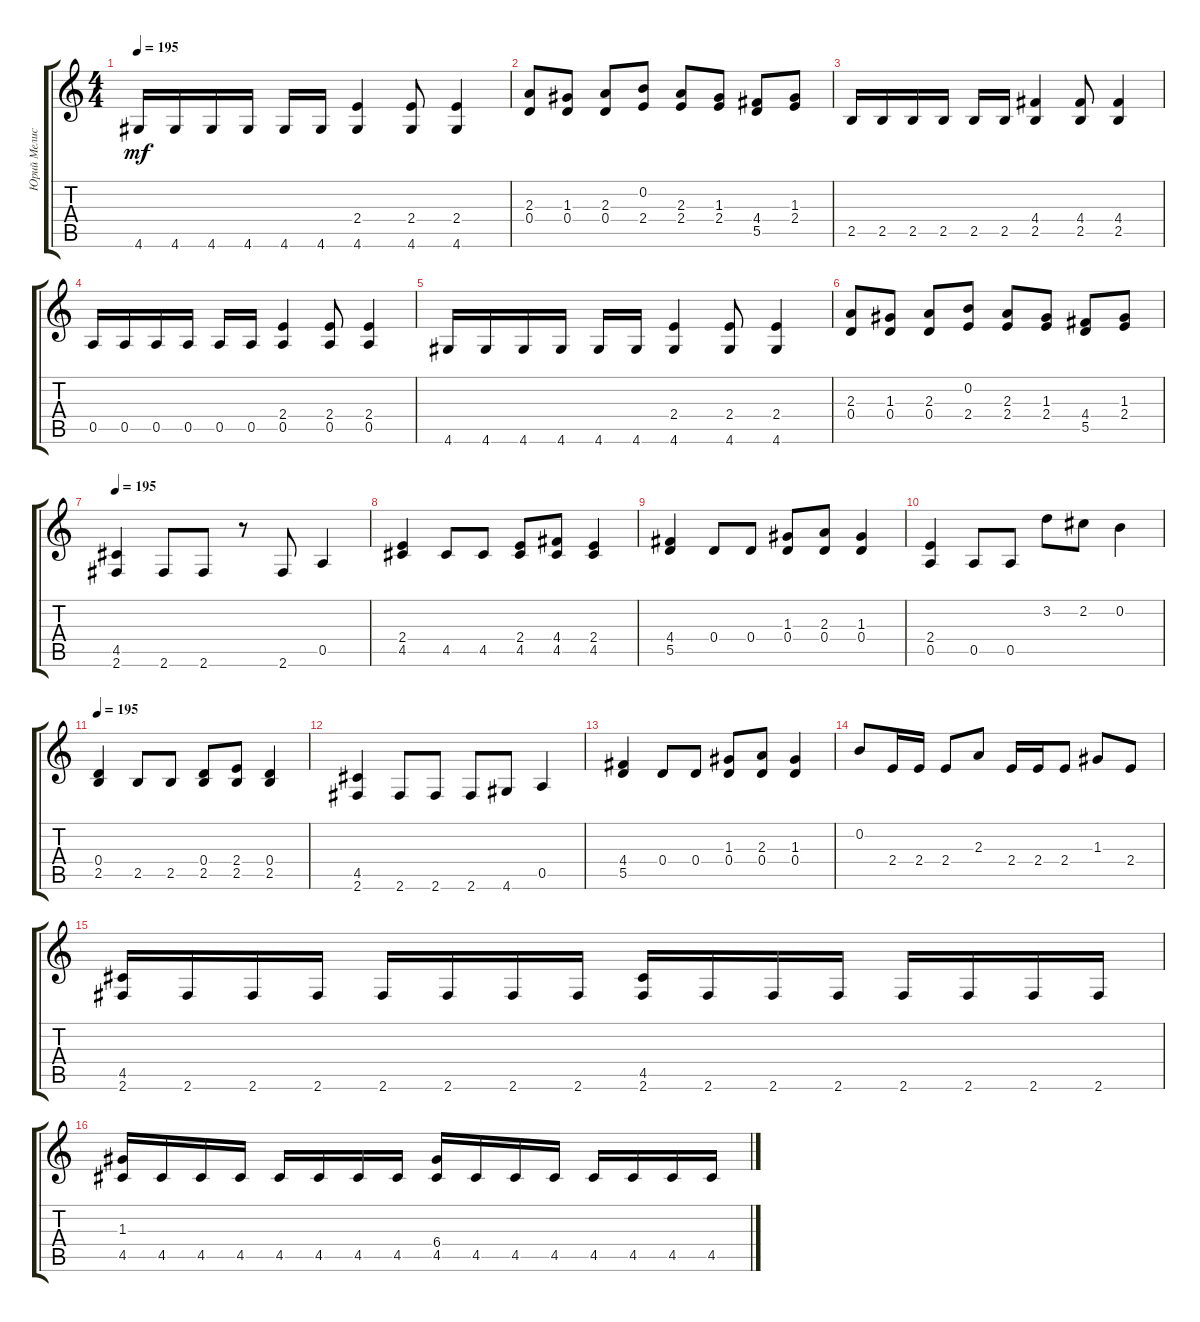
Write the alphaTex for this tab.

\track ("Юрий Мелисов" "Юрий Мелис") {instrument distortionguitar}
\staff {score tabs}
\tuning (E4 B3 G3 D3 A2 E2) {hide}
\ts (4 4)
\tempo 195
\clef g2
\ks c
4.6.16{dy mf} 4.6.16 4.6.16 4.6.16 4.6.16 4.6.16 (2.4 4.6).4 (2.4 4.6).8 (2.4 4.6).4 |
(2.3 0.4).8 (1.3 0.4).8 (2.3 0.4).8 (0.2 2.4).8 (2.3 2.4).8 (1.3 2.4).8 (4.4 5.5).8 (1.3 2.4).8 |
2.5.16 2.5.16 2.5.16 2.5.16 2.5.16 2.5.16 (4.4 2.5).4 (4.4 2.5).8 (4.4 2.5).4 |
0.5.16 0.5.16 0.5.16 0.5.16 0.5.16 0.5.16 (2.4 0.5).4 (2.4 0.5).8 (2.4 0.5).4 |
4.6.16 4.6.16 4.6.16 4.6.16 4.6.16 4.6.16 (2.4 4.6).4 (2.4 4.6).8 (2.4 4.6).4 |
(2.3 0.4).8 (1.3 0.4).8 (2.3 0.4).8 (0.2 2.4).8 (2.3 2.4).8 (1.3 2.4).8 (4.4 5.5).8 (1.3 2.4).8 |
\tempo 195
(4.5 2.6).4 2.6.8 2.6.8 r.8 2.6.8 0.5.4 |
(2.4 4.5).4 4.5.8 4.5.8 (2.4 4.5).8 (4.4 4.5).8 (2.4 4.5).4 |
(4.4 5.5).4 0.4.8 0.4.8 (1.3 0.4).8 (2.3 0.4).8 (1.3 0.4).4 |
(2.4 0.5).4 0.5.8 0.5.8 3.2.8 2.2.8 0.2.4 |
\tempo 195
(0.4 2.5).4 2.5.8 2.5.8 (0.4 2.5).8 (2.4 2.5).8 (0.4 2.5).4 |
(4.5 2.6).4 2.6.8 2.6.8 2.6.8 4.6.8 0.5.4 |
(4.4 5.5).4 0.4.8 0.4.8 (1.3 0.4).8 (2.3 0.4).8 (1.3 0.4).4 |
0.2.8 2.4.16 2.4.16 2.4.8 2.3.8 2.4.16 2.4.16 2.4.8 1.3.8 2.4.8 |
(4.5 2.6).16 2.6.16 2.6.16 2.6.16 2.6.16 2.6.16 2.6.16 2.6.16 (4.5 2.6).16 2.6.16 2.6.16 2.6.16 2.6.16 2.6.16 2.6.16 2.6.16 |
(1.3 4.5).16 4.5.16 4.5.16 4.5.16 4.5.16 4.5.16 4.5.16 4.5.16 (6.4 4.5).16 4.5.16 4.5.16 4.5.16 4.5.16 4.5.16 4.5.16 4.5.16
